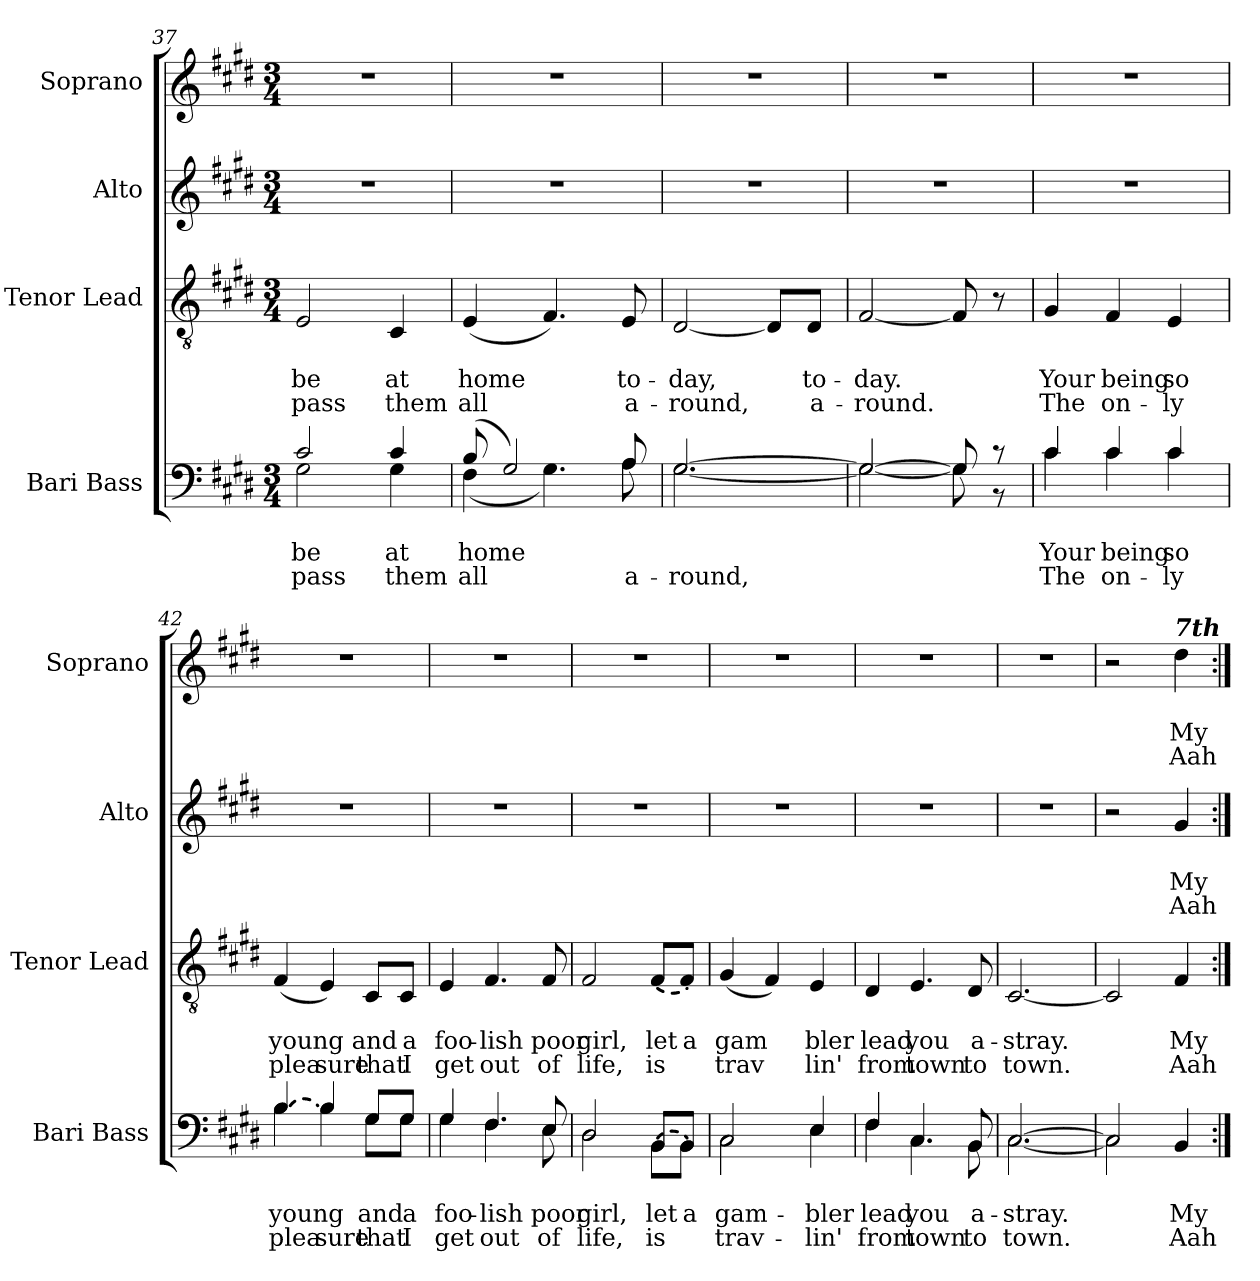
**kern	**text	**text	**text	**kern	**text	**text	**text	**kern	**text	**text	**text	**kern	**text	**text	**text
*part4	*part4	*part4	*part4	*part3	*part3	*part3	*part3	*part2	*part2	*part2	*part2	*part1	*part1	*part1	*part1
*staff4	*staff4	*staff4	*staff4	*staff3	*staff3	*staff3	*staff3	*staff2	*staff2	*staff2	*staff2	*staff1	*staff1	*staff1	*staff1
*I"Bari Bass	*	*	*	*I"Tenor Lead	*	*	*	*I"Alto	*	*	*	*I"Soprano	*	*	*
*I'Bari Bass	*	*	*	*I'Tenor  Lead	*	*	*	*I'Alto	*	*	*	*I'Soprano	*	*	*
*clefF4	*	*	*	*clefGv2	*	*	*	*clefG2	*	*	*	*clefG2	*	*	*
*k[f#c#g#d#]	*	*	*	*k[f#c#g#d#]	*	*	*	*k[f#c#g#d#]	*	*	*	*k[f#c#g#d#]	*	*	*
*M3/4	*	*	*	*M3/4	*	*	*	*M3/4	*	*	*	*M3/4	*	*	*
=37	=37	=37	=37	=37	=37	=37	=37	=37	=37	=37	=37	=37	=37	=37	=37
!	!	!LO:LY:b	!LO:LY:b	!	!	!LO:LY:b	!LO:LY:b	!	!	!	!	!	!	!	!
*^	*	*	*	*	*	*	*	*	*	*	*	*	*	*	*
2c#/	2G#\	.	be	pass	2E/	.	be	pass	2.r	.	.	.	2.r	.	.	.
!	!	!	!LO:LY:b	!LO:LY:b	!	!	!LO:LY:b	!LO:LY:b	!	!	!	!	!	!	!	!
4c#/	4G#\	.	at	them	4C#/	.	at	them	.	.	.	.	.	.	.	.
=38	=38	=38	=38	=38	=38	=38	=38	=38	=38	=38	=38	=38	=38	=38	=38	=38
!	!	!	!LO:LY:b	!LO:LY:b	!	!	!LO:LY:b	!LO:LY:b	!	!	!	!	!	!	!	!
(>8B/	(<4F#\	.	home	all	(<4E/	.	home	all	2.r	.	.	.	2.r	.	.	.
2G#/)	.	.	.	.	.	.	.	.	.	.	.	.	.	.	.	.
.	4.G#\)	.	.	.	4.F#/)	.	.	.	.	.	.	.	.	.	.	.
!	!	!	!LO:LY:b	!	!	!	!	!	!	!	!	!	!	!	!	!
!	!	!	!	!LO:LY:b	!	!	!LO:LY:b	!LO:LY:b	!	!	!	!	!	!	!	!
8A/	8A\	.	.	a-	8E/	.	to-	a-	.	.	.	.	.	.	.	.
=39	=39	=39	=39	=39	=39	=39	=39	=39	=39	=39	=39	=39	=39	=39	=39	=39
!	!	!	!LO:LY:b	!	!	!	!	!	!	!	!	!	!	!	!	!
!	!	!	!	!LO:LY:b	!	!	!LO:LY:b	!LO:LY:b	!	!	!	!	!	!	!	!
[2.G#/	[2.G#\	.	.	-round,	[2D#/	.	-day,	-round,	2.r	.	.	.	2.r	.	.	.
.	.	.	.	.	8D#/L]	.	.	.	.	.	.	.	.	.	.	.
!	!	!	!	!	!	!	!LO:LY:b	!LO:LY:b	!	!	!	!	!	!	!	!
.	.	.	.	.	8D#/J	.	to-	a-	.	.	.	.	.	.	.	.
!!LO:LB:g=z
=40	=40	=40	=40	=40	=40	=40	=40	=40	=40	=40	=40	=40	=40	=40	=40	=40
!	!	!	!	!	!	!	!LO:LY:b	!LO:LY:b	!	!	!	!	!	!	!	!
2G#/_	2G#\_	.	.	.	[2F#/	.	-day.	-round.	2.r	.	.	.	2.r	.	.	.
8G#/]	8G#\]	.	.	.	8F#/]	.	.	.	.	.	.	.	.	.	.	.
8r	8r	.	.	.	8r	.	.	.	.	.	.	.	.	.	.	.
=41	=41	=41	=41	=41	=41	=41	=41	=41	=41	=41	=41	=41	=41	=41	=41	=41
!	!	!	!LO:LY:b	!LO:LY:b	!	!	!LO:LY:b	!LO:LY:b	!	!	!	!	!	!	!	!
4c#/	4c#\	.	Your	The	4G#/	.	Your	The	2.r	.	.	.	2.r	.	.	.
!	!	!	!LO:LY:b	!LO:LY:b	!	!	!LO:LY:b	!LO:LY:b	!	!	!	!	!	!	!	!
4c#/	4c#\	.	being	on-	4F#/	.	being	on-	.	.	.	.	.	.	.	.
!	!	!	!LO:LY:b	!LO:LY:b	!	!	!LO:LY:b	!LO:LY:b	!	!	!	!	!	!	!	!
4c#/	4c#\	.	so	-ly	4E/	.	so	-ly	.	.	.	.	.	.	.	.
=42	=42	=42	=42	=42	=42	=42	=42	=42	=42	=42	=42	=42	=42	=42	=42	=42
!LO:T:dash	!	!	!LO:LY:b	!LO:LY:b	!	!	!LO:LY:b	!LO:LY:b	!	!	!	!	!	!	!	!
[4B/	4B\	.	young	plea-	(<4F#/	.	young	plea-	2.r	.	.	.	2.r	.	.	.
!	!	!	!	!LO:LY:b	!	!	!	!LO:LY:b	!	!	!	!	!	!	!	!
4B/]	4B\	.	.	-sure	4E/)	.	.	-sure	.	.	.	.	.	.	.	.
!	!	!	!LO:LY:b	!LO:LY:b	!	!	!LO:LY:b	!LO:LY:b	!	!	!	!	!	!	!	!
8G#/L	8G#\L	.	and	that	8C#/L	.	and	that	.	.	.	.	.	.	.	.
!	!	!	!LO:LY:b	!LO:LY:b	!	!	!LO:LY:b	!LO:LY:b	!	!	!	!	!	!	!	!
8G#/J	8G#\J	.	a	I	8C#/J	.	a	I	.	.	.	.	.	.	.	.
=43	=43	=43	=43	=43	=43	=43	=43	=43	=43	=43	=43	=43	=43	=43	=43	=43
!	!	!	!LO:LY:b	!LO:LY:b	!	!	!LO:LY:b	!LO:LY:b	!	!	!	!	!	!	!	!
4G#/	4G#\	.	foo-	get	4E/	.	foo-	get	2.r	.	.	.	2.r	.	.	.
!	!	!	!LO:LY:b	!LO:LY:b	!	!	!LO:LY:b	!LO:LY:b	!	!	!	!	!	!	!	!
4.F#/	4.F#\	.	-lish	out	4.F#/	.	-lish	out	.	.	.	.	.	.	.	.
!	!	!	!LO:LY:b	!LO:LY:b	!	!	!LO:LY:b	!LO:LY:b	!	!	!	!	!	!	!	!
8E/	8E\	.	poor	of	8F#/	.	poor	of	.	.	.	.	.	.	.	.
=44	=44	=44	=44	=44	=44	=44	=44	=44	=44	=44	=44	=44	=44	=44	=44	=44
!	!	!	!LO:LY:b	!LO:LY:b	!	!	!LO:LY:b	!LO:LY:b	!	!	!	!	!	!	!	!
2D#/	2D#\	.	girl,	life,	2F#/	.	girl,	life,	2.r	.	.	.	2.r	.	.	.
!LO:T:dash	!	!	!LO:LY:b	!LO:LY:b	!LO:T:dash	!	!LO:LY:b	!LO:LY:b	!	!	!	!	!	!	!	!
[8BB/L	8BB\L	.	let	is	[8F#/L	.	let	is	.	.	.	.	.	.	.	.
!	!	!	!LO:LY:b	!	!	!	!LO:LY:b	!	!	!	!	!	!	!	!	!
8BB/J]	8BB\J	.	a	.	8F#/J]	.	a	.	.	.	.	.	.	.	.	.
=45	=45	=45	=45	=45	=45	=45	=45	=45	=45	=45	=45	=45	=45	=45	=45	=45
!	!	!	!LO:LY:b	!LO:LY:b	!	!	!LO:LY:b	!LO:LY:b	!	!	!	!	!	!	!	!
2C#/	2C#\	.	gam-	trav-	(<4G#/	.	-gam	trav	2.r	.	.	.	2.r	.	.	.
.	.	.	.	.	4F#/)	.	.	.	.	.	.	.	.	.	.	.
!	!	!	!LO:LY:b	!LO:LY:b	!	!	!LO:LY:b	!LO:LY:b	!	!	!	!	!	!	!	!
4E/	4E\	.	-bler	-lin'	4E/	.	bler	lin'	.	.	.	.	.	.	.	.
=46	=46	=46	=46	=46	=46	=46	=46	=46	=46	=46	=46	=46	=46	=46	=46	=46
!	!	!	!LO:LY:b	!LO:LY:b	!	!	!LO:LY:b	!LO:LY:b	!	!	!	!	!	!	!	!
4F#/	4F#\	.	lead	from	4D#/	.	lead	from	2.r	.	.	.	2.r	.	.	.
!	!	!	!LO:LY:b	!LO:LY:b	!	!	!LO:LY:b	!LO:LY:b	!	!	!	!	!	!	!	!
4.C#/	4.C#\	.	you	town	4.E/	.	you	town	.	.	.	.	.	.	.	.
!	!	!	!LO:LY:b	!LO:LY:b	!	!	!LO:LY:b	!LO:LY:b	!	!	!	!	!	!	!	!
8BB/	8BB\	.	a-	to	8D#/	.	a-	to	.	.	.	.	.	.	.	.
=47	=47	=47	=47	=47	=47	=47	=47	=47	=47	=47	=47	=47	=47	=47	=47	=47
!	!	!	!LO:LY:b	!LO:LY:b	!	!	!LO:LY:b	!LO:LY:b	!	!	!	!	!	!	!	!
[2.C#/	[2.C#\	.	-stray.	town.	[2.C#/	.	-stray.	town.	2.r	.	.	.	2.r	.	.	.
=48	=48	=48	=48	=48	=48	=48	=48	=48	=48	=48	=48	=48	=48	=48	=48	=48
2C#/]	2C#\]	.	.	.	2C#/]	.	.	.	2r	.	.	.	2r	.	.	.
!	!	!	!	!	!	!	!	!	!	!	!	!	!LO:TX:Bi:t=7th	!	!	!
!	!	!	!LO:LY:b	!LO:LY:b	!	!	!LO:LY:b	!LO:LY:b	!	!	!LO:LY:b	!LO:LY:b	!	!	!LO:LY:b	!LO:LY:b
4BB/	4ryy	.	My	Aah	4F#/	.	My	Aah	4g#/	.	My	Aah	4dd#\	.	My	Aah
*v	*v	*	*	*	*	*	*	*	*	*	*	*	*	*	*	*
=:|!	=:|!	=:|!	=:|!	=:|!	=:|!	=:|!	=:|!	=:|!	=:|!	=:|!	=:|!	=:|!	=:|!	=:|!	=:|!
*-	*-	*-	*-	*-	*-	*-	*-	*-	*-	*-	*-	*-	*-	*-	*-
